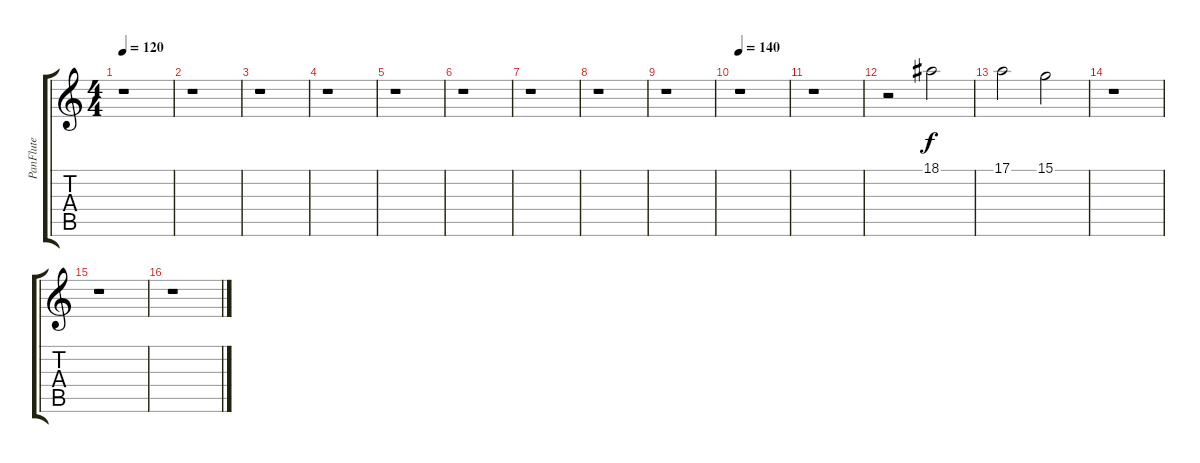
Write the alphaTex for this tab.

\track ("PanFlute" "PanFlute") {instrument panflute}
\staff {score tabs}
\tuning (E4 B3 G3 D3 A2 E2) {hide}
\ts (4 4)
\tempo 120
\clef g2
\ks c
r.1{dy f} |
r.1 |
r.1 |
r.1 |
r.1 |
r.1 |
r.1 |
r.1 |
r.1 |
\tempo 140
r.1 |
r.1 |
r.2 18.1.2{volume 14} |
17.1.2 15.1.2 |
r.1 |
r.1 |
r.1
